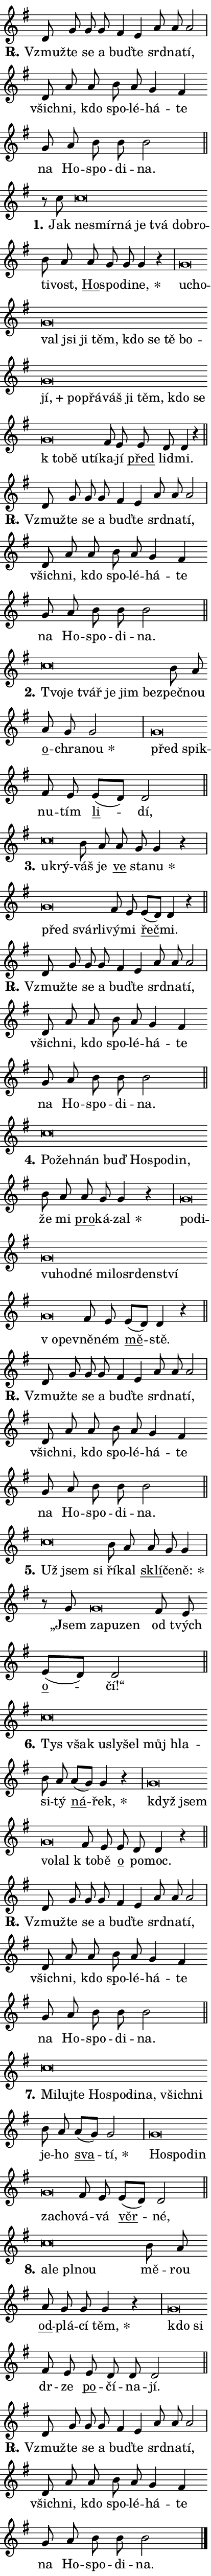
\version "2.24.0"
\header { tagline = "" }
\paper {
  indent = 0\cm
  top-margin = 0\cm
  right-margin = 0.13\cm % to fit lyric hyphens
  bottom-margin = 0\cm
  left-margin = 0\cm
  paper-width = 7\cm
  page-breaking = #ly:one-page-breaking
  system-system-spacing.basic-distance = #11
  score-system-spacing.basic-distance = #11
  ragged-last = ##f
}


%% Author: Thomas Morley
%% https://lists.gnu.org/archive/html/lilypond-user/2020-05/msg00002.html
#(define (line-position grob)
"Returns position of @var[grob} in current system:
   @code{'start}, if at first time-step
   @code{'end}, if at last time-step
   @code{'middle} otherwise
"
  (let* ((col (ly:item-get-column grob))
         (ln (ly:grob-object col 'left-neighbor))
         (rn (ly:grob-object col 'right-neighbor))
         (col-to-check-left (if (ly:grob? ln) ln col))
         (col-to-check-right (if (ly:grob? rn) rn col))
         (break-dir-left
           (and
             (ly:grob-property col-to-check-left 'non-musical #f)
             (ly:item-break-dir col-to-check-left)))
         (break-dir-right
           (and
             (ly:grob-property col-to-check-right 'non-musical #f)
             (ly:item-break-dir col-to-check-right))))
        (cond ((eqv? 1 break-dir-left) 'start)
              ((eqv? -1 break-dir-right) 'end)
              (else 'middle))))

#(define (tranparent-at-line-position vctor)
  (lambda (grob)
  "Relying on @code{line-position} select the relevant enry from @var{vctor}.
Used to determine transparency,"
    (case (line-position grob)
      ((end) (not (vector-ref vctor 0)))
      ((middle) (not (vector-ref vctor 1)))
      ((start) (not (vector-ref vctor 2))))))

noteHeadBreakVisibility =
#(define-music-function (break-visibility)(vector?)
"Makes @code{NoteHead}s transparent relying on @var{break-visibility}"
#{
  \override NoteHead.transparent =
    #(tranparent-at-line-position break-visibility)
#})

#(define delete-ledgers-for-transparent-note-heads
  (lambda (grob)
    "Reads whether a @code{NoteHead} is transparent.
If so this @code{NoteHead} is removed from @code{'note-heads} from
@var{grob}, which is supposed to be @code{LedgerLineSpanner}.
As a result ledgers are not printed for this @code{NoteHead}"
    (let* ((nhds-array (ly:grob-object grob 'note-heads))
           (nhds-list
             (if (ly:grob-array? nhds-array)
                 (ly:grob-array->list nhds-array)
                 '()))
           ;; Relies on the transparent-property being done before
           ;; Staff.LedgerLineSpanner.after-line-breaking is executed.
           ;; This is fragile ...
           (to-keep
             (remove
               (lambda (nhd)
                 (ly:grob-property nhd 'transparent #f))
               nhds-list)))
      ;; TODO find a better method to iterate over grob-arrays, similiar
      ;; to filter/remove etc for lists
      ;; For now rebuilt from scratch
      (set! (ly:grob-object grob 'note-heads)  '())
      (for-each
        (lambda (nhd)
          (ly:pointer-group-interface::add-grob grob 'note-heads nhd))
        to-keep))))

squashNotes = {
  \override NoteHead.X-extent = #'(-0.2 . 0.2)
  \override NoteHead.Y-extent = #'(-0.75 . 0)
  \override NoteHead.stencil =
    #(lambda (grob)
       (let ((pos (ly:grob-property grob 'staff-position)))
         (begin
           (if (< pos -7) (display "ERROR: Lower brevis then expected\n") (display "OK: Expected brevis position\n"))
           (if (<= pos -6) ly:text-interface::print ly:note-head::print))))
}
unSquashNotes = {
  \revert NoteHead.X-extent
  \revert NoteHead.Y-extent
  \revert NoteHead.stencil
}

hideNotes = \noteHeadBreakVisibility #begin-of-line-visible
unHideNotes = \noteHeadBreakVisibility #all-visible

% work-around for resetting accidentals
% https://lilypond.org/doc/v2.23/Documentation/notation/displaying-rhythms#unmetered-music
cadenzaMeasure = {
  \cadenzaOff
  \partial 1024 s1024
  \cadenzaOn
}

#(define-markup-command (accent layout props text) (markup?)
  "Underline accented syllable"
  (interpret-markup layout props
    #{\markup \override #'(offset . 4.3) \underline { #text }#}))

responsum = \markup \concat {
  "R" \hspace #-1.05 \path #0.1 #'((moveto 0 0.07) (lineto 0.9 0.8)) \hspace #0.05 "."
}

spaceSize = #0.6828661417322834 % exact space size for TeX Gyre Schola

\layout {
  \context {
    \Staff
    \remove "Time_signature_engraver"
    \override LedgerLineSpanner.after-line-breaking = #delete-ledgers-for-transparent-note-heads
  }
  \context {
    \Lyrics {
      \override LyricSpace.minimum-distance = \spaceSize
      \override LyricText.font-name = #"TeX Gyre Schola"
      \override LyricText.font-size = 1
      \override StanzaNumber.font-name = #"TeX Gyre Schola Bold"
      \override StanzaNumber.font-size = 1
    }
  }
  \context {
    \Score 
    \override NoteHead.text =
      #(lambda (grob) 
        (let ((pos (ly:grob-property grob 'staff-position)))
          #{\markup {
            \combine
              \halign #-0.55 \raise #(if (= pos -6) 0 0.5) \override #'(thickness . 2) \draw-line #'(3.2 . 0)
              \musicglyph "noteheads.sM1"
          }#}))
  }
}

% magnetic-lyrics.ily
%
%   written by
%     Jean Abou Samra <jean@abou-samra.fr>
%     Werner Lemberg <wl@gnu.org>
%
%   adapted by
%     Jiri Hon <jiri.hon@gmail.com>
%
% Version 2022-Apr-15

% https://www.mail-archive.com/lilypond-user@gnu.org/msg149350.html

#(define (Left_hyphen_pointer_engraver context)
   "Collect syllable-hyphen-syllable occurrences in lyrics and store
them in properties.  This engraver only looks to the left.  For
example, if the lyrics input is @code{foo -- bar}, it does the
following.

@itemize @bullet
@item
Set the @code{text} property of the @code{LyricHyphen} grob between
@q{foo} and @q{bar} to @code{foo}.

@item
Set the @code{left-hyphen} property of the @code{LyricText} grob with
text @q{foo} to the @code{LyricHyphen} grob between @q{foo} and
@q{bar}.
@end itemize

Use this auxiliary engraver in combination with the
@code{lyric-@/text::@/apply-@/magnetic-@/offset!} hook."
   (let ((hyphen #f)
         (text #f))
     (make-engraver
      (acknowledgers
       ((lyric-syllable-interface engraver grob source-engraver)
        (set! text grob)))
      (end-acknowledgers
       ((lyric-hyphen-interface engraver grob source-engraver)
        ;(when (not (grob::has-interface grob 'lyric-space-interface))
          (set! hyphen grob)));)
      ((stop-translation-timestep engraver)
       (when (and text hyphen)
         (ly:grob-set-object! text 'left-hyphen hyphen))
       (set! text #f)
       (set! hyphen #f)))))

#(define (lyric-text::apply-magnetic-offset! grob)
   "If the space between two syllables is less than the value in
property @code{LyricText@/.details@/.squash-threshold}, move the right
syllable to the left so that it gets concatenated with the left
syllable.

Use this function as a hook for
@code{LyricText@/.after-@/line-@/breaking} if the
@code{Left_@/hyphen_@/pointer_@/engraver} is active."
   (let ((hyphen (ly:grob-object grob 'left-hyphen #f)))
     (when hyphen
       (let ((left-text (ly:spanner-bound hyphen LEFT)))
         (when (grob::has-interface left-text 'lyric-syllable-interface)
           (let* ((common (ly:grob-common-refpoint grob left-text X))
                  (this-x-ext (ly:grob-extent grob common X))
                  (left-x-ext
                   (begin
                     ;; Trigger magnetism for left-text.
                     (ly:grob-property left-text 'after-line-breaking)
                     (ly:grob-extent left-text common X)))
                  ;; `delta` is the gap width between two syllables.
                  (delta (- (interval-start this-x-ext)
                            (interval-end left-x-ext)))
                  (details (ly:grob-property grob 'details))
                  (threshold (assoc-get 'squash-threshold details 0.2)))
             (when (< delta threshold)
               (let* (;; We have to manipulate the input text so that
                      ;; ligatures crossing syllable boundaries are not
                      ;; disabled.  For languages based on the Latin
                      ;; script this is essentially a beautification.
                      ;; However, for non-Western scripts it can be a
                      ;; necessity.
                      (lt (ly:grob-property left-text 'text))
                      (rt (ly:grob-property grob 'text))
                      (is-space (grob::has-interface hyphen 'lyric-space-interface))
                      (space (if is-space " " ""))
                      (extra-delta (if is-space spaceSize 0))
                      ;; Append new syllable.
                      (ltrt-space (if (and (string? lt) (string? rt))
                                (string-append lt space rt)
                                (make-concat-markup (list lt space rt))))
                      ;; Right-align `ltrt` to the right side.
                      (ltrt-space-markup (grob-interpret-markup
                               grob
                               (make-translate-markup
                                (cons (interval-length this-x-ext) 0)
                                (make-right-align-markup ltrt-space)))))
                 (begin
                   ;; Don't print `left-text`.
                   (ly:grob-set-property! left-text 'stencil #f)
                   ;; Set text and stencil (which holds all collected
                   ;; syllables so far) and shift it to the left.
                   (ly:grob-set-property! grob 'text ltrt-space)
                   (ly:grob-set-property! grob 'stencil ltrt-space-markup)
                   (ly:grob-translate-axis! grob (- (- delta extra-delta)) X))))))))))


#(define (lyric-hyphen::displace-bounds-first grob)
   ;; Make very sure this callback isn't triggered too early.
   (let ((left (ly:spanner-bound grob LEFT))
         (right (ly:spanner-bound grob RIGHT)))
     (ly:grob-property left 'after-line-breaking)
     (ly:grob-property right 'after-line-breaking)
     (ly:lyric-hyphen::print grob)))

squashThreshold = #0.4

\layout {
  \context {
    \Lyrics
    \consists #Left_hyphen_pointer_engraver
    \override LyricText.after-line-breaking =
      #lyric-text::apply-magnetic-offset!
    \override LyricHyphen.stencil = #lyric-hyphen::displace-bounds-first
    \override LyricText.details.squash-threshold = \squashThreshold
    \override LyricHyphen.minimum-distance = 0
    \override LyricHyphen.minimum-length = \squashThreshold
  }
}

squashText = \override LyricText.details.squash-threshold = 9999
unSquashText = \override LyricText.details.squash-threshold = \squashThreshold

leftText = \override LyricText.self-alignment-X = #LEFT
unLeftText = \revert LyricText.self-alignment-X

starOffset = #(lambda (grob) 
                (let ((x_offset (ly:self-alignment-interface::aligned-on-x-parent grob)))
                  (if (= x_offset 0) 0 (+ x_offset 1.2))))

star = #(define-music-function (syllable)(string?)
"Append star separator at the end of a syllable"
#{
  \once \override LyricText.X-offset = #starOffset
  \lyricmode { \markup {
    #syllable
    \override #'((font-name . "TeX Gyre Schola Bold")) \hspace #0.2 \lower #0.65 \larger "*"
  } }
#})

starAccent = #(define-music-function (syllable)(string?)
"Append star separator at the end of a syllable and make accent"
#{
  \once \override LyricText.X-offset = #starOffset
  \lyricmode { \markup {
    \accent #syllable
    \override #'((font-name . "TeX Gyre Schola Bold")) \hspace #0.2 \lower #0.65 \larger "*"
  } }
#})

breath = #(define-music-function (syllable)(string?)
"Append breathing indicator at the end of a syllable"
#{
  \lyricmode { \markup { #syllable "+" } }
#})

optionalBreath = #(define-music-function (syllable)(string?)
"Append optional breathing indicator at the end of a syllable"
#{
  \lyricmode { \markup { #syllable "(+)" } }
#})


\score {
    <<
        \new Voice = "melody" { \cadenzaOn \key g \major \relative { d'8 g g g fis4 e a8 a a2 \cadenzaMeasure \bar "|" d,8 a' a \bar "" b a \bar "" g4 fis \bar "" g8 a b b b2 \cadenzaMeasure \bar "||" \break } }
        \new Lyrics \lyricsto "melody" { \lyricmode { \set stanza = \responsum
Vzmuž -- te se a buď -- te srd -- na -- tí, všich -- ni, kdo spo -- lé -- há -- te na Ho -- spo -- di -- na. } }
    >>
    \layout {}
}

\score {
    <<
        \new Voice = "melody" { \cadenzaOn \key g \major \relative { r8 c''8 \squashNotes c\breve*1/16 \hideNotes \breve*1/16 \bar "" \breve*1/16 \bar "" \breve*1/16 \bar "" \breve*1/16 \bar "" \breve*1/16 \breve*1/16 \bar "" \unHideNotes \unSquashNotes b8 a \bar "" a g g g4 r \cadenzaMeasure \bar "|" \squashNotes g\breve*1/16 \hideNotes \breve*1/16 \bar "" \breve*1/16 \bar "" \breve*1/16 \bar "" \breve*1/16 \bar "" \breve*1/16 \bar "" \breve*1/16 \bar "" \breve*1/16 \bar "" \breve*1/16 \bar "" \breve*1/16 \bar "" \breve*1/16 \bar "" \breve*1/16 \bar "" \breve*1/16 \bar "" \breve*1/16 \bar "" \breve*1/16 \bar "" \breve*1/16 \bar "" \breve*1/16 \bar "" \breve*1/16 \bar "" \breve*1/16 \bar "" \breve*1/16 \bar "" \breve*1/16 \breve*1/16 \bar "" \unHideNotes \unSquashNotes fis8 e \bar "" e d d4 r \cadenzaMeasure \bar "||" \break } }
        \new Lyrics \lyricsto "melody" { \lyricmode { \set stanza = "1."
Jak \leftText ne -- \squashText smír -- ná je tvá dob -- ro -- \unLeftText \unSquashText ti -- vost, \markup \accent Ho -- spo -- di -- \star ne, \leftText u -- \squashText cho -- val jsi ji těm, kdo se tě bo -- \breath "jí," po -- přá -- váš ji těm, kdo se "k to" -- bě u -- tí -- \unLeftText \unSquashText ka -- jí \markup \accent před lid -- mi. } }
    >>
    \layout {}
}

\score {
    <<
        \new Voice = "melody" { \cadenzaOn \key g \major \relative { d'8 g g g fis4 e a8 a a2 \cadenzaMeasure \bar "|" d,8 a' a \bar "" b a \bar "" g4 fis \bar "" g8 a b b b2 \cadenzaMeasure \bar "||" \break } }
        \new Lyrics \lyricsto "melody" { \lyricmode { \set stanza = \responsum
Vzmuž -- te se a buď -- te srd -- na -- tí, všich -- ni, kdo spo -- lé -- há -- te na Ho -- spo -- di -- na. } }
    >>
    \layout {}
}

\score {
    <<
        \new Voice = "melody" { \cadenzaOn \key g \major \relative { \squashNotes c''\breve*1/16 \hideNotes \breve*1/16 \bar "" \breve*1/16 \bar "" \breve*1/16 \bar "" \breve*1/16 \breve*1/16 \bar "" \unHideNotes \unSquashNotes b8 a \bar "" a g g2 \cadenzaMeasure \bar "|" \squashNotes g\breve*1/16 \hideNotes \breve*1/16 \bar "" \unHideNotes \unSquashNotes fis8 e \bar "" e[( d)] d2 \cadenzaMeasure \bar "||" \break } }
        \new Lyrics \lyricsto "melody" { \lyricmode { \set stanza = "2."
\leftText Tvo -- \squashText je tvář je jim bez -- \unLeftText \unSquashText peč -- nou \markup \accent o -- chra -- \star nou \leftText před \squashText spik -- \unLeftText \unSquashText nu -- tím \markup \accent li -- dí, } }
    >>
    \layout {}
}

\score {
    <<
        \new Voice = "melody" { \cadenzaOn \key g \major \relative { \squashNotes c''\breve*1/16 \hideNotes \breve*1/16 \bar "" \unHideNotes \unSquashNotes b8 a \bar "" a g g4 r \cadenzaMeasure \bar "|" \squashNotes g\breve*1/16 \hideNotes \breve*1/16 \breve*1/16 \bar "" \unHideNotes \unSquashNotes fis8 e \bar "" e[( d)] d4 r \cadenzaMeasure \bar "||" \break } }
        \new Lyrics \lyricsto "melody" { \lyricmode { \set stanza = "3."
\leftText u -- \squashText krý -- \unLeftText \unSquashText váš je \markup \accent ve sta -- \star nu \leftText před \squashText svár -- li -- \unLeftText \unSquashText vý -- mi \markup \accent řeč -- mi. } }
    >>
    \layout {}
}

\score {
    <<
        \new Voice = "melody" { \cadenzaOn \key g \major \relative { d'8 g g g fis4 e a8 a a2 \cadenzaMeasure \bar "|" d,8 a' a \bar "" b a \bar "" g4 fis \bar "" g8 a b b b2 \cadenzaMeasure \bar "||" \break } }
        \new Lyrics \lyricsto "melody" { \lyricmode { \set stanza = \responsum
Vzmuž -- te se a buď -- te srd -- na -- tí, všich -- ni, kdo spo -- lé -- há -- te na Ho -- spo -- di -- na. } }
    >>
    \layout {}
}

\score {
    <<
        \new Voice = "melody" { \cadenzaOn \key g \major \relative { \squashNotes c''\breve*1/16 \hideNotes \breve*1/16 \bar "" \breve*1/16 \bar "" \breve*1/16 \bar "" \breve*1/16 \bar "" \breve*1/16 \breve*1/16 \bar "" \unHideNotes \unSquashNotes b8 a \bar "" a g g4 r \cadenzaMeasure \bar "|" \squashNotes g\breve*1/16 \hideNotes \breve*1/16 \bar "" \breve*1/16 \bar "" \breve*1/16 \bar "" \breve*1/16 \bar "" \breve*1/16 \bar "" \breve*1/16 \bar "" \breve*1/16 \bar "" \breve*1/16 \bar "" \breve*1/16 \bar "" \breve*1/16 \breve*1/16 \bar "" \unHideNotes \unSquashNotes fis8 e \bar "" e[( d)] d4 r \cadenzaMeasure \bar "||" \break } }
        \new Lyrics \lyricsto "melody" { \lyricmode { \set stanza = "4."
\leftText Po -- \squashText žeh -- nán buď Ho -- spo -- din, \unLeftText \unSquashText že mi \markup \accent pro -- ká -- \star zal \leftText po -- \squashText di -- vu -- hod -- né mi -- lo -- sr -- den -- ství "v o" -- pev -- \unLeftText \unSquashText ně -- ném \markup \accent mě -- stě. } }
    >>
    \layout {}
}

\score {
    <<
        \new Voice = "melody" { \cadenzaOn \key g \major \relative { d'8 g g g fis4 e a8 a a2 \cadenzaMeasure \bar "|" d,8 a' a \bar "" b a \bar "" g4 fis \bar "" g8 a b b b2 \cadenzaMeasure \bar "||" \break } }
        \new Lyrics \lyricsto "melody" { \lyricmode { \set stanza = \responsum
Vzmuž -- te se a buď -- te srd -- na -- tí, všich -- ni, kdo spo -- lé -- há -- te na Ho -- spo -- di -- na. } }
    >>
    \layout {}
}

\score {
    <<
        \new Voice = "melody" { \cadenzaOn \key g \major \relative { \squashNotes c''\breve*1/16 \hideNotes \breve*1/16 \breve*1/16 \bar "" \unHideNotes \unSquashNotes b8 a \bar "" a g g4 \cadenzaMeasure \bar "|" r8 g8 \squashNotes g\breve*1/16 \hideNotes \breve*1/16 \breve*1/16 \bar "" \unHideNotes \unSquashNotes fis8 e \bar "" e[( d)] d2 \cadenzaMeasure \bar "||" \break } }
        \new Lyrics \lyricsto "melody" { \lyricmode { \set stanza = "5."
\leftText Už \squashText jsem si \unLeftText \unSquashText ří -- kal \markup \accent sklí -- če -- \star ně: „Jsem \leftText za -- \squashText pu -- zen \unLeftText \unSquashText od tvých \markup \accent o -- čí!“ } }
    >>
    \layout {}
}

\score {
    <<
        \new Voice = "melody" { \cadenzaOn \key g \major \relative { \squashNotes c''\breve*1/16 \hideNotes \breve*1/16 \bar "" \breve*1/16 \bar "" \breve*1/16 \bar "" \breve*1/16 \bar "" \breve*1/16 \breve*1/16 \bar "" \unHideNotes \unSquashNotes b8 a \bar "" a[( g)] g4 r \cadenzaMeasure \bar "|" \squashNotes g\breve*1/16 \hideNotes \breve*1/16 \bar "" \breve*1/16 \breve*1/16 \bar "" \unHideNotes \unSquashNotes fis8 e \bar "" e d d4 r \cadenzaMeasure \bar "||" \break } }
        \new Lyrics \lyricsto "melody" { \lyricmode { \set stanza = "6."
\leftText Tys \squashText však u -- sly -- šel můj hla -- \unLeftText \unSquashText si -- tý \markup \accent ná -- \star řek, \leftText když \squashText jsem vo -- lal \unLeftText \unSquashText "k to" -- bě \markup \accent o po -- moc. } }
    >>
    \layout {}
}

\score {
    <<
        \new Voice = "melody" { \cadenzaOn \key g \major \relative { d'8 g g g fis4 e a8 a a2 \cadenzaMeasure \bar "|" d,8 a' a \bar "" b a \bar "" g4 fis \bar "" g8 a b b b2 \cadenzaMeasure \bar "||" \break } }
        \new Lyrics \lyricsto "melody" { \lyricmode { \set stanza = \responsum
Vzmuž -- te se a buď -- te srd -- na -- tí, všich -- ni, kdo spo -- lé -- há -- te na Ho -- spo -- di -- na. } }
    >>
    \layout {}
}

\score {
    <<
        \new Voice = "melody" { \cadenzaOn \key g \major \relative { \squashNotes c''\breve*1/16 \hideNotes \breve*1/16 \bar "" \breve*1/16 \bar "" \breve*1/16 \bar "" \breve*1/16 \bar "" \breve*1/16 \bar "" \breve*1/16 \bar "" \breve*1/16 \breve*1/16 \bar "" \unHideNotes \unSquashNotes b8 a \bar "" a[( g)] g2 \cadenzaMeasure \bar "|" \squashNotes g\breve*1/16 \hideNotes \breve*1/16 \bar "" \breve*1/16 \bar "" \breve*1/16 \breve*1/16 \bar "" \unHideNotes \unSquashNotes fis8 e \bar "" e[( d)] d2 \cadenzaMeasure \bar "||" \break } }
        \new Lyrics \lyricsto "melody" { \lyricmode { \set stanza = "7."
\leftText Mi -- \squashText luj -- te Ho -- spo -- di -- na, všich -- ni \unLeftText \unSquashText je -- ho \markup \accent sva -- \star tí, \leftText Ho -- \squashText spo -- din za -- cho -- \unLeftText \unSquashText vá -- vá \markup \accent věr -- né, } }
    >>
    \layout {}
}

\score {
    <<
        \new Voice = "melody" { \cadenzaOn \key g \major \relative { \squashNotes c''\breve*1/16 \hideNotes \breve*1/16 \bar "" \breve*1/16 \breve*1/16 \bar "" \unHideNotes \unSquashNotes b8 a \bar "" a g g g4 r \cadenzaMeasure \bar "|" \squashNotes g\breve*1/16 \hideNotes \breve*1/16 \bar "" \unHideNotes \unSquashNotes fis8 e \bar "" e d d d2 \cadenzaMeasure \bar "||" \break } }
        \new Lyrics \lyricsto "melody" { \lyricmode { \set stanza = "8."
\leftText a -- \squashText le pl -- nou \unLeftText \unSquashText mě -- rou \markup \accent od -- plá -- cí \star těm, \leftText kdo \squashText si \unLeftText \unSquashText dr -- ze \markup \accent po -- čí -- na -- jí. } }
    >>
    \layout {}
}

\score {
    <<
        \new Voice = "melody" { \cadenzaOn \key g \major \relative { d'8 g g g fis4 e a8 a a2 \cadenzaMeasure \bar "|" d,8 a' a \bar "" b a \bar "" g4 fis \bar "" g8 a b b b2 \cadenzaMeasure \bar "||" \break } \bar "|." }
        \new Lyrics \lyricsto "melody" { \lyricmode { \set stanza = \responsum
Vzmuž -- te se a buď -- te srd -- na -- tí, všich -- ni, kdo spo -- lé -- há -- te na Ho -- spo -- di -- na. } }
    >>
    \layout {}
}
